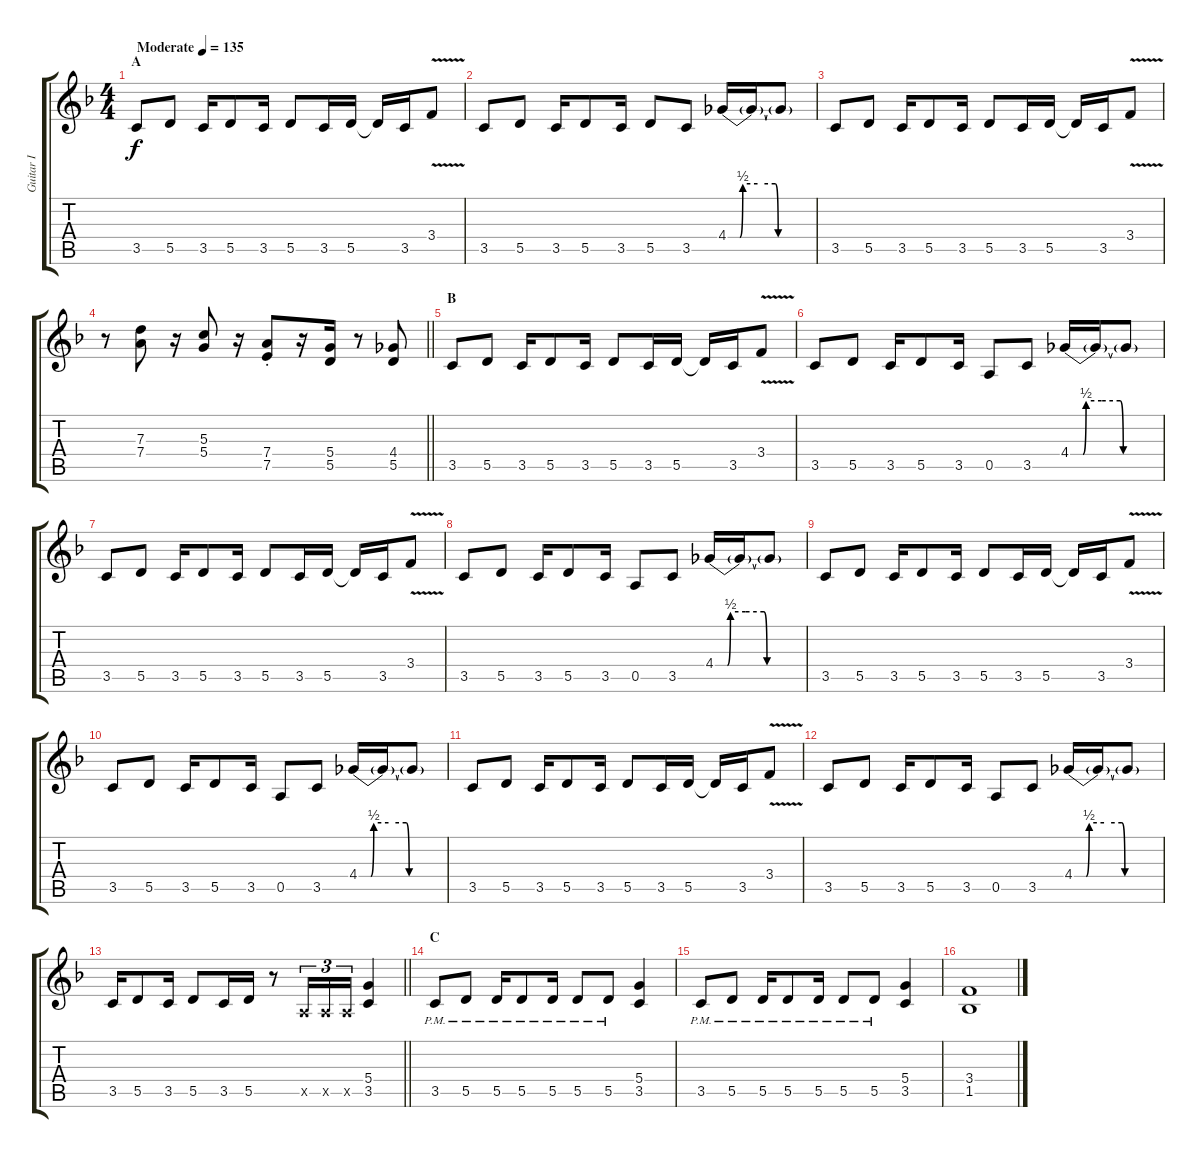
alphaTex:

\track ("Guitar I" "Guitar I") {instrument overdrivenguitar}
\staff {score tabs}
\tuning (E4 B3 G3 D3 A2 E2) {hide}
\ts (4 4)
\section ("" "A")
\tempo (135 "Moderate")
\clef g2
\ks f
3.5.8{dy f instrument overdrivenguitar} 5.5.8 3.5.16 5.5.8 3.5.16 5.5.8 3.5.16 5.5.16 5.5{t}.16 3.5.16 3.4{v}.8 |
3.5.8 5.5.8 3.5.16 5.5.8 3.5.16 5.5.8 3.5.8 4.4{be (custom 0 0 8 0 10 2 20 2 32 2 34 0 41 0 60 0)}.16 4.4{t}.16 4.4{t}.8 |
3.5.8 5.5.8 3.5.16 5.5.8 3.5.16 5.5.8 3.5.16 5.5.16 5.5{t}.16 3.5.16 3.4{v}.8 |
\barLineRight lightlight
r.8 (7.3 7.4).8 r.16 (5.3 5.4).8 r.16 (7.4{st} 7.5{st}).8 r.16 (5.4 5.5).16 r.8 (4.4 5.5).8 |
\section ("" "B")
3.5.8 5.5.8 3.5.16 5.5.8 3.5.16 5.5.8 3.5.16 5.5.16 5.5{t}.16 3.5.16 3.4{v}.8 |
3.5.8 5.5.8 3.5.16 5.5.8 3.5.16 0.5.8 3.5.8 4.4{be (custom 0 0 8 0 10 2 20 2 32 2 34 0 41 0 60 0)}.16 4.4{t}.16 4.4{t}.8 |
3.5.8 5.5.8 3.5.16 5.5.8 3.5.16 5.5.8 3.5.16 5.5.16 5.5{t}.16 3.5.16 3.4{v}.8 |
3.5.8 5.5.8 3.5.16 5.5.8 3.5.16 0.5.8 3.5.8 4.4{be (custom 0 0 8 0 10 2 20 2 32 2 34 0 41 0 60 0)}.16 4.4{t}.16 4.4{t}.8 |
3.5.8 5.5.8 3.5.16 5.5.8 3.5.16 5.5.8 3.5.16 5.5.16 5.5{t}.16 3.5.16 3.4{v}.8 |
3.5.8 5.5.8 3.5.16 5.5.8 3.5.16 0.5.8 3.5.8 4.4{be (custom 0 0 8 0 10 2 20 2 32 2 34 0 41 0 60 0)}.16 4.4{t}.16 4.4{t}.8 |
3.5.8 5.5.8 3.5.16 5.5.8 3.5.16 5.5.8 3.5.16 5.5.16 5.5{t}.16 3.5.16 3.4{v}.8 |
3.5.8 5.5.8 3.5.16 5.5.8 3.5.16 0.5.8 3.5.8 4.4{be (custom 0 0 8 0 10 2 20 2 32 2 34 0 41 0 60 0)}.16 4.4{t}.16 4.4{t}.8 |
\barLineRight lightlight
3.5.16 5.5.8 3.5.16 5.5.8 3.5.16 5.5.16 r.8 0.5{x}.16{tu (3 2)} 0.5{x}.16{tu (3 2)} 0.5{x}.16{tu (3 2)} (5.4 3.5).4 |
\section ("" "C")
3.5{pm}.8 5.5{pm}.8 5.5{pm}.16 5.5{pm}.8 5.5{pm}.16 5.5{pm}.8 5.5{pm}.8 (5.4 3.5).4 |
3.5{pm}.8 5.5{pm}.8 5.5{pm}.16 5.5{pm}.8 5.5{pm}.16 5.5{pm}.8 5.5{pm}.8 (5.4 3.5).4 |
(3.4 1.5).1
